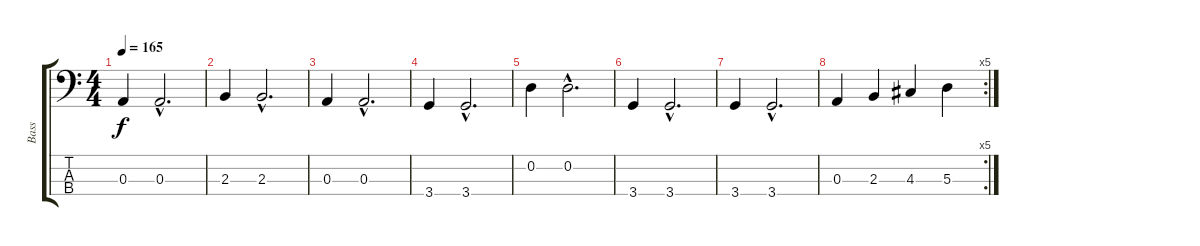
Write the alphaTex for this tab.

\track ("Bass" "Bass") {instrument acousticbass}
\staff {score tabs}
\tuning (G2 D2 A1 E1) {hide}
\ts (4 4)
\tempo 165
\clef f4
\ks c
0.3.4{dy f} 0.3{hac}.2{d} |
2.3.4 2.3{hac}.2{d} |
0.3.4 0.3{hac}.2{d} |
3.4.4 3.4{hac}.2{d} |
0.2.4 0.2{hac}.2{d} |
3.4.4 3.4{hac}.2{d} |
3.4.4 3.4{hac}.2{d} |
\rc 5
0.3.4 2.3.4 4.3.4 5.3.4
